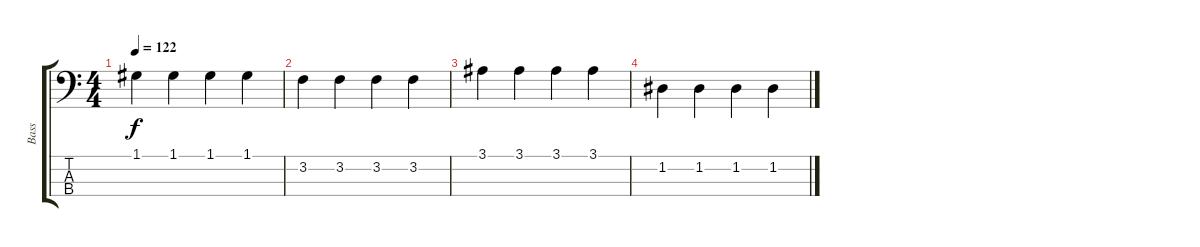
\track ("Bass" "Bass") {instrument slapbass2}
\staff {score tabs}
\tuning (G2 D2 A1 E1) {hide}
\ts (4 4)
\tempo 122
\clef f4
\ks c
1.1.4{dy f} 1.1.4 1.1.4 1.1.4 |
3.2.4 3.2.4 3.2.4 3.2.4 |
3.1.4 3.1.4 3.1.4 3.1.4 |
1.2.4 1.2.4 1.2.4 1.2.4
